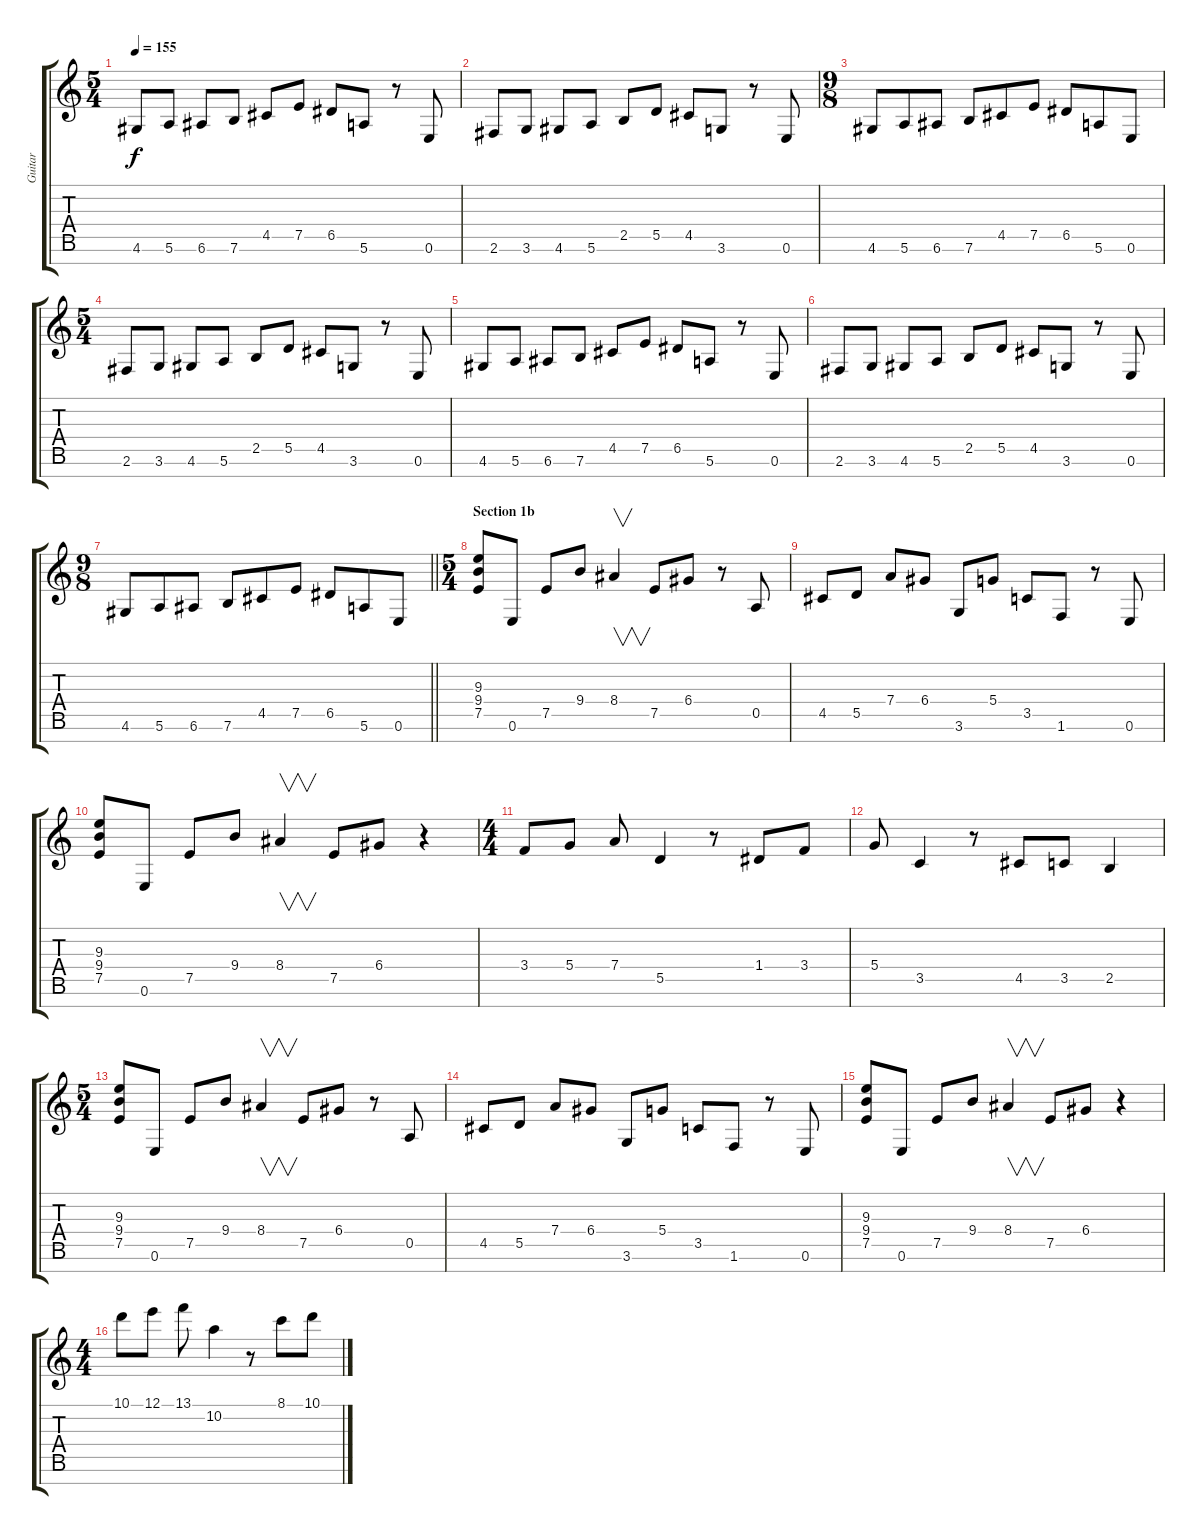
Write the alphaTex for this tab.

\track ("Guitar" "Guitar") {instrument distortionguitar}
\staff {score tabs}
\tuning (E4 B3 G3 D3 A2 E2 B1) {hide}
\ts (5 4)
\tempo 155
\clef g2
\ks c
4.6.8{dy f} 5.6.8 6.6.8 7.6.8 4.5.8 7.5.8 6.5.8 5.6.8 r.8 0.6.8 |
2.6.8 3.6.8 4.6.8 5.6.8 2.5.8 5.5.8 4.5.8 3.6.8 r.8 0.6.8 |
\ts (9 8)
4.6.8 5.6.8 6.6.8 7.6.8 4.5.8 7.5.8 6.5.8 5.6.8 0.6.8 |
\ts (5 4)
2.6.8 3.6.8 4.6.8 5.6.8 2.5.8 5.5.8 4.5.8 3.6.8 r.8 0.6.8 |
4.6.8 5.6.8 6.6.8 7.6.8 4.5.8 7.5.8 6.5.8 5.6.8 r.8 0.6.8 |
2.6.8 3.6.8 4.6.8 5.6.8 2.5.8 5.5.8 4.5.8 3.6.8 r.8 0.6.8 |
\ts (9 8)
\barLineRight lightlight
4.6.8 5.6.8 6.6.8 7.6.8 4.5.8 7.5.8 6.5.8 5.6.8 0.6.8 |
\ts (5 4)
\section ("" "Section 1b")
(9.3 9.4 7.5).8 0.6.8 7.5.8 9.4.8 8.4.4{v} 7.5.8 6.4.8 r.8 0.5.8 |
4.5.8 5.5.8 7.4.8 6.4.8 3.6.8 5.4.8 3.5.8 1.6.8 r.8 0.6.8 |
(9.3 9.4 7.5).8 0.6.8 7.5.8 9.4.8 8.4.4{v} 7.5.8 6.4.8 r.4 |
\ts (4 4)
3.4.8 5.4.8 7.4.8 5.5.4 r.8 1.4.8 3.4.8 |
5.4.8 3.5.4 r.8 4.5.8 3.5.8 2.5.4 |
\ts (5 4)
(9.3 9.4 7.5).8 0.6.8 7.5.8 9.4.8 8.4.4{v} 7.5.8 6.4.8 r.8 0.5.8 |
4.5.8 5.5.8 7.4.8 6.4.8 3.6.8 5.4.8 3.5.8 1.6.8 r.8 0.6.8 |
(9.3 9.4 7.5).8 0.6.8 7.5.8 9.4.8 8.4.4{v} 7.5.8 6.4.8 r.4 |
\ts (4 4)
10.1.8 12.1.8 13.1.8 10.2.4 r.8 8.1.8 10.1.8
